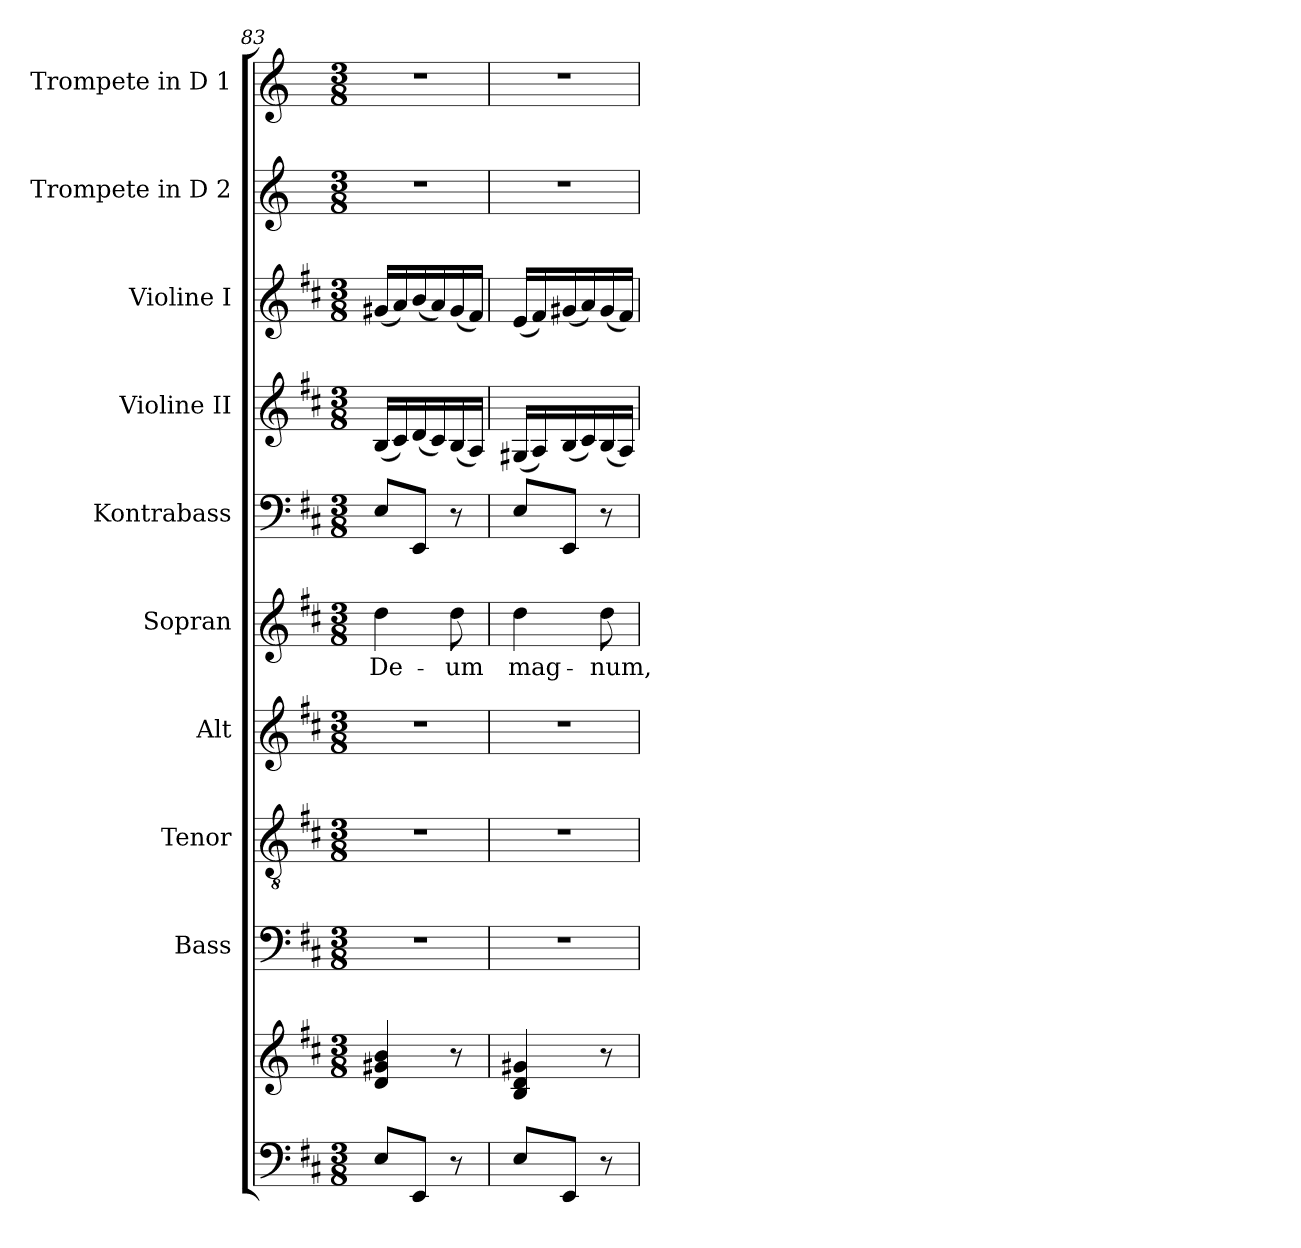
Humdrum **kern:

**kern	**kern	**kern	**kern	**kern	**kern	**text	**kern	**kern	**kern	**kern	**kern
*part10	*part10	*part9	*part8	*part7	*part6	*part6	*part5	*part4	*part3	*part2	*part1
*staff11	*staff10	*staff9	*staff8	*staff7	*staff6	*staff6	*staff5	*staff4	*staff3	*staff2	*staff1
*	*	*I"Bass	*I"Tenor	*I"Alt	*I"Sopran	*	*I"Kontrabass	*I"Violine II	*I"Violine I	*I"Trompete in D 2	*I"Trompete in D 1
*	*	*I'B.	*I'T.	*I'A.	*I'S.	*	*I'Kb.	*I'Vl. II	*I'Vl. I	*I'Trp. D 2	*I'Trp. D 1
*clefF4	*clefG2	*clefF4	*clefGv2	*clefG2	*clefG2	*	*clefF4	*clefG2	*clefG2	*clefG2	*clefG2
*	*	*	*	*	*	*	*ITrd7c12	*	*	*ITrd-1c-2	*ITrd-1c-2
*k[f#c#]	*k[f#c#]	*k[f#c#]	*k[f#c#]	*k[f#c#]	*k[f#c#]	*	*k[f#c#]	*k[f#c#]	*k[f#c#]	*k[f#c#]	*k[f#c#]
*D:	*D:	*D:	*D:	*D:	*D:	*	*D:	*D:	*D:	*D:	*D:
*M3/8	*M3/8	*M3/8	*M3/8	*M3/8	*M3/8	*	*M3/8	*M3/8	*M3/8	*M3/8	*M3/8
=83	=83	=83	=83	=83	=83	=83	=83	=83	=83	=83	=83
!	!	!	!	!	!	!LO:LY:b	!	!	!	!	!
8E/L	4d/ 4g#X/ 4b/	4.r	4.r	4.r	4dd\	De-	8EE/L	(<16B/LL	(<16g#X/LL	4.r	4.r
.	.	.	.	.	.	.	.	16c#/)	16a/)	.	.
8EE/J	.	.	.	.	.	.	8EEE/J	(<16d/	(<16b/	.	.
.	.	.	.	.	.	.	.	16c#/)	16a/)	.	.
!	!	!	!	!	!	!LO:LY:b	!	!	!	!	!
8r	8r	.	.	.	8dd\	-um	8r	(<16B/	(<16g#/	.	.
.	.	.	.	.	.	.	.	16A/JJ)	16f#/JJ)	.	.
!!LO:PB:g=z
=84	=84	=84	=84	=84	=84	=84	=84	=84	=84	=84	=84
!	!	!	!	!	!	!LO:LY:b	!	!	!	!	!
8E/L	4B/ 4d/ 4g#X/	4.r	4.r	4.r	4dd\	mag-	8EE/L	(<16G#X/LL	(<16e/LL	4.r	4.r
.	.	.	.	.	.	.	.	16A/)	16f#/)	.	.
8EE/J	.	.	.	.	.	.	8EEE/J	(<16B/	(<16g#X/	.	.
.	.	.	.	.	.	.	.	16c#/)	16a/)	.	.
!	!	!	!	!	!	!LO:LY:b	!	!	!	!	!
8r	8r	.	.	.	8dd\	-num,	8r	(<16B/	(<16g#/	.	.
.	.	.	.	.	.	.	.	16A/JJ)	16f#/JJ)	.	.
=	=	=	=	=	=	=	=	=	=	=	=
*-	*-	*-	*-	*-	*-	*-	*-	*-	*-	*-	*-
